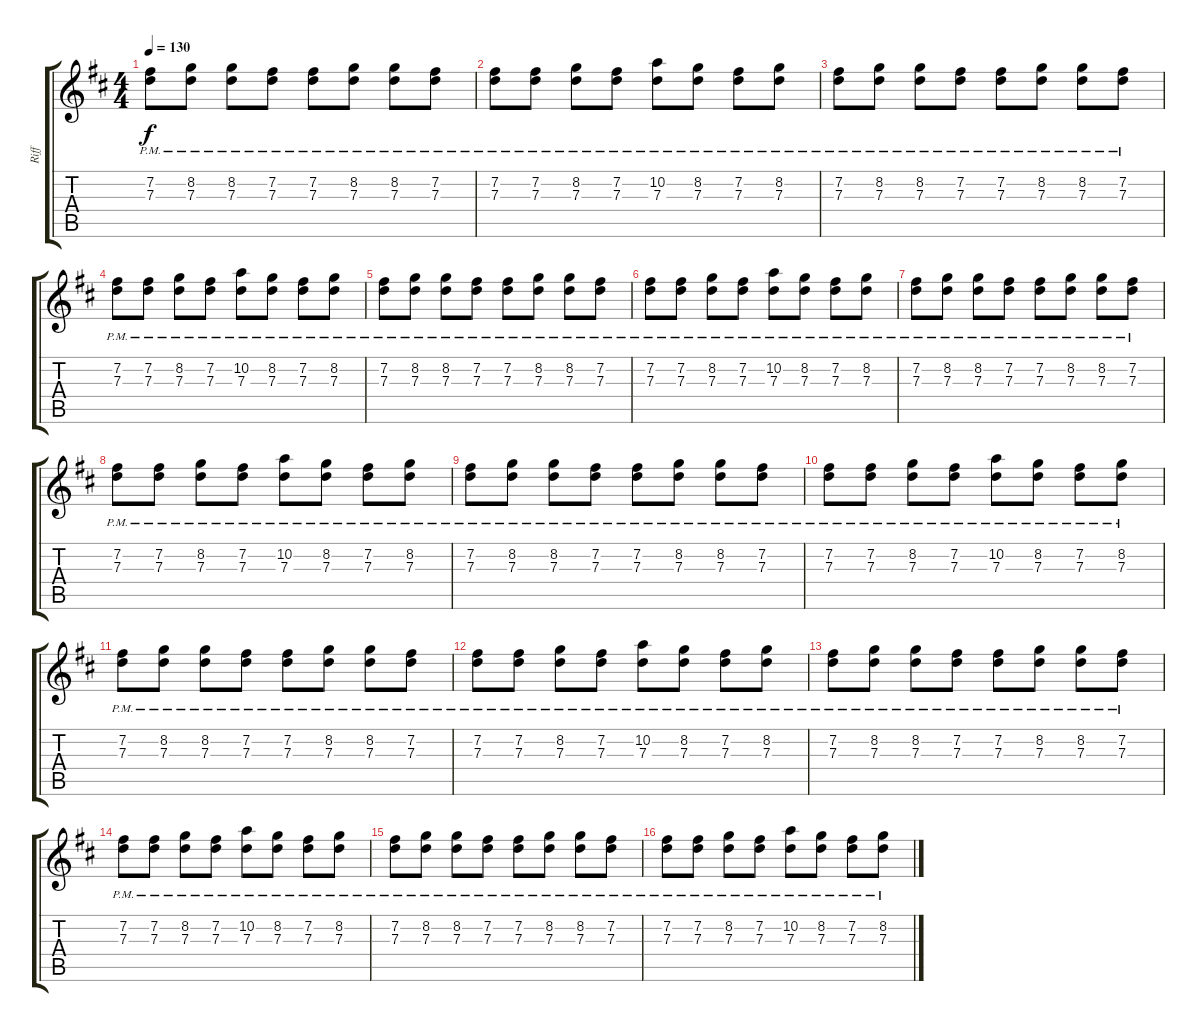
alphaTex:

\track ("Riff" "Riff") {instrument electricguitarmuted}
\staff {score tabs}
\tuning (E4 B3 G3 D3 A2 E2) {hide}
\ts (4 4)
\tempo 130
\clef g2
\ks d
(7.2{pm} 7.3{pm}).8{dy f} (8.2{pm} 7.3{pm}).8 (8.2{pm} 7.3{pm}).8 (7.2{pm} 7.3{pm}).8 (7.2{pm} 7.3{pm}).8 (8.2{pm} 7.3{pm}).8 (8.2{pm} 7.3{pm}).8 (7.2{pm} 7.3{pm}).8 |
(7.2{pm} 7.3{pm}).8 (7.2{pm} 7.3{pm}).8 (8.2{pm} 7.3{pm}).8 (7.2{pm} 7.3{pm}).8 (10.2{pm} 7.3{pm}).8 (8.2{pm} 7.3{pm}).8 (7.2{pm} 7.3{pm}).8 (8.2{pm} 7.3{pm}).8 |
(7.2{pm} 7.3{pm}).8 (8.2{pm} 7.3{pm}).8 (8.2{pm} 7.3{pm}).8 (7.2{pm} 7.3{pm}).8 (7.2{pm} 7.3{pm}).8 (8.2{pm} 7.3{pm}).8 (8.2{pm} 7.3{pm}).8 (7.2{pm} 7.3{pm}).8 |
(7.2{pm} 7.3{pm}).8 (7.2{pm} 7.3{pm}).8 (8.2{pm} 7.3{pm}).8 (7.2{pm} 7.3{pm}).8 (10.2{pm} 7.3{pm}).8 (8.2{pm} 7.3{pm}).8 (7.2{pm} 7.3{pm}).8 (8.2{pm} 7.3{pm}).8 |
(7.2{pm} 7.3{pm}).8 (8.2{pm} 7.3{pm}).8 (8.2{pm} 7.3{pm}).8 (7.2{pm} 7.3{pm}).8 (7.2{pm} 7.3{pm}).8 (8.2{pm} 7.3{pm}).8 (8.2{pm} 7.3{pm}).8 (7.2{pm} 7.3{pm}).8 |
(7.2{pm} 7.3{pm}).8 (7.2{pm} 7.3{pm}).8 (8.2{pm} 7.3{pm}).8 (7.2{pm} 7.3{pm}).8 (10.2{pm} 7.3{pm}).8 (8.2{pm} 7.3{pm}).8 (7.2{pm} 7.3{pm}).8 (8.2{pm} 7.3{pm}).8 |
(7.2{pm} 7.3{pm}).8 (8.2{pm} 7.3{pm}).8 (8.2{pm} 7.3{pm}).8 (7.2{pm} 7.3{pm}).8 (7.2{pm} 7.3{pm}).8 (8.2{pm} 7.3{pm}).8 (8.2{pm} 7.3{pm}).8 (7.2{pm} 7.3{pm}).8 |
(7.2{pm} 7.3{pm}).8 (7.2{pm} 7.3{pm}).8 (8.2{pm} 7.3{pm}).8 (7.2{pm} 7.3{pm}).8 (10.2{pm} 7.3{pm}).8 (8.2{pm} 7.3{pm}).8 (7.2{pm} 7.3{pm}).8 (8.2{pm} 7.3{pm}).8 |
(7.2{pm} 7.3{pm}).8 (8.2{pm} 7.3{pm}).8 (8.2{pm} 7.3{pm}).8 (7.2{pm} 7.3{pm}).8 (7.2{pm} 7.3{pm}).8 (8.2{pm} 7.3{pm}).8 (8.2{pm} 7.3{pm}).8 (7.2{pm} 7.3{pm}).8 |
(7.2{pm} 7.3{pm}).8{volume 9} (7.2{pm} 7.3{pm}).8 (8.2{pm} 7.3{pm}).8 (7.2{pm} 7.3{pm}).8 (10.2{pm} 7.3{pm}).8 (8.2{pm} 7.3{pm}).8 (7.2{pm} 7.3{pm}).8 (8.2{pm} 7.3{pm}).8 |
(7.2{pm} 7.3{pm}).8 (8.2{pm} 7.3{pm}).8 (8.2{pm} 7.3{pm}).8 (7.2{pm} 7.3{pm}).8 (7.2{pm} 7.3{pm}).8 (8.2{pm} 7.3{pm}).8 (8.2{pm} 7.3{pm}).8 (7.2{pm} 7.3{pm}).8 |
(7.2{pm} 7.3{pm}).8 (7.2{pm} 7.3{pm}).8 (8.2{pm} 7.3{pm}).8 (7.2{pm} 7.3{pm}).8 (10.2{pm} 7.3{pm}).8 (8.2{pm} 7.3{pm}).8 (7.2{pm} 7.3{pm}).8 (8.2{pm} 7.3{pm}).8 |
(7.2{pm} 7.3{pm}).8 (8.2{pm} 7.3{pm}).8 (8.2{pm} 7.3{pm}).8 (7.2{pm} 7.3{pm}).8 (7.2{pm} 7.3{pm}).8 (8.2{pm} 7.3{pm}).8 (8.2{pm} 7.3{pm}).8 (7.2{pm} 7.3{pm}).8 |
(7.2{pm} 7.3{pm}).8{volume 9} (7.2{pm} 7.3{pm}).8 (8.2{pm} 7.3{pm}).8 (7.2{pm} 7.3{pm}).8 (10.2{pm} 7.3{pm}).8 (8.2{pm} 7.3{pm}).8 (7.2{pm} 7.3{pm}).8 (8.2{pm} 7.3{pm}).8 |
(7.2{pm} 7.3{pm}).8 (8.2{pm} 7.3{pm}).8 (8.2{pm} 7.3{pm}).8 (7.2{pm} 7.3{pm}).8 (7.2{pm} 7.3{pm}).8 (8.2{pm} 7.3{pm}).8 (8.2{pm} 7.3{pm}).8 (7.2{pm} 7.3{pm}).8 |
(7.2{pm} 7.3{pm}).8 (7.2{pm} 7.3{pm}).8 (8.2{pm} 7.3{pm}).8 (7.2{pm} 7.3{pm}).8 (10.2{pm} 7.3{pm}).8 (8.2{pm} 7.3{pm}).8 (7.2{pm} 7.3{pm}).8 (8.2{pm} 7.3{pm}).8
